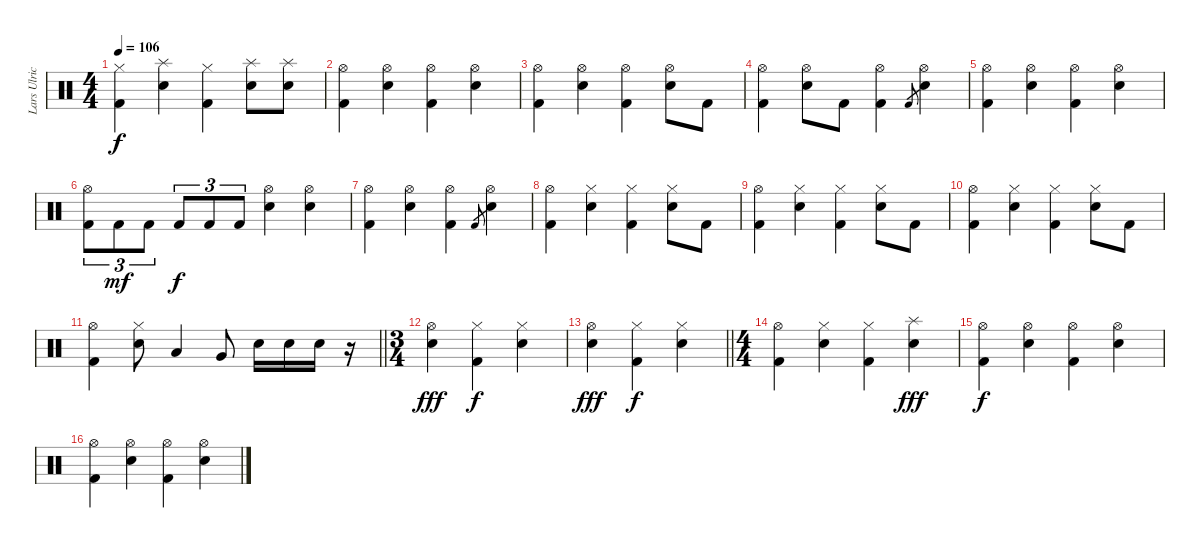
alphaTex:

\track ("Lars Ulrich" "Lars Ulric") {instrument percussion}
\staff {score}
\articulation defaults
\ts (4 4)
\tempo 106
\clef neutral
\ks c
("Hi-Hat (closed)" "Kick (hit) 2").4{dy f} ("Splash (hit)" "Electric Snare (hit)").4 ("Hi-Hat (closed)" "Kick (hit) 2").4 ("Splash (hit)" "Electric Snare (hit)").8 ("Splash (hit)" "Electric Snare (hit)").8 |
("Hi-Hat (open)" "Kick (hit) 2").4 ("Hi-Hat (open)" "Electric Snare (hit)").4 ("Hi-Hat (open)" "Kick (hit) 2").4 ("Hi-Hat (open)" "Electric Snare (hit)").4 |
("Hi-Hat (open)" "Kick (hit) 2").4 ("Hi-Hat (open)" "Electric Snare (hit)").4 ("Hi-Hat (open)" "Kick (hit) 2").4 ("Hi-Hat (open)" "Electric Snare (hit)").8 "Kick (hit) 2".8 |
("Hi-Hat (open)" "Kick (hit) 2").4 ("Hi-Hat (open)" "Electric Snare (hit)").8 "Kick (hit) 2".8 ("Hi-Hat (open)" "Kick (hit) 2").4 "Kick (hit) 2".8{gr} ("Hi-Hat (open)" "Electric Snare (hit)").4 |
("Hi-Hat (open)" "Kick (hit) 2").4 ("Hi-Hat (open)" "Electric Snare (hit)").4 ("Hi-Hat (open)" "Kick (hit) 2").4 ("Hi-Hat (open)" "Electric Snare (hit)").4 |
("Hi-Hat (open)" "Kick (hit) 2").8{tu (3 2)} "Kick (hit) 2".8{tu (3 2) dy mf} "Kick (hit) 2".8{tu (3 2)} "Kick (hit) 2".8{tu (3 2) dy f} "Kick (hit) 2".8{tu (3 2)} "Kick (hit) 2".8{tu (3 2)} ("Hi-Hat (open)" "Electric Snare (hit)").4 ("Hi-Hat (open)" "Electric Snare (hit)").4 |
("Hi-Hat (open)" "Kick (hit) 2").4 ("Hi-Hat (open)" "Electric Snare (hit)").4 ("Hi-Hat (open)" "Kick (hit) 2").4 "Kick (hit) 2".8{gr} ("Hi-Hat (open)" "Electric Snare (hit)").4 |
("Hi-Hat (open)" "Kick (hit) 2").4 ("Hi-Hat (closed)" "Electric Snare (hit)").4 ("Hi-Hat (closed)" "Kick (hit) 2").4 ("Hi-Hat (closed)" "Electric Snare (hit)").8 "Kick (hit) 2".8 |
("Hi-Hat (open)" "Kick (hit) 2").4 ("Hi-Hat (closed)" "Electric Snare (hit)").4 ("Hi-Hat (closed)" "Kick (hit) 2").4 ("Hi-Hat (closed)" "Electric Snare (hit)").8 "Kick (hit) 2".8 |
("Hi-Hat (open)" "Kick (hit) 2").4 ("Hi-Hat (closed)" "Electric Snare (hit)").4 ("Hi-Hat (closed)" "Kick (hit) 2").4 ("Hi-Hat (closed)" "Electric Snare (hit)").8 "Kick (hit) 2".8 |
\barLineRight lightlight
("Hi-Hat (open)" "Kick (hit) 2").4 ("Hi-Hat (closed)" "Electric Snare (hit)").8 "Low Tom (hit)".4 "Very Low Tom (hit)".8 "Electric Snare (hit)".16 "Electric Snare (hit)".16 "Electric Snare (hit)".16 r.16 |
\ts (3 4)
("Hi-Hat (open)" "Electric Snare (hit)").4{dy fff} ("Hi-Hat (closed)" "Kick (hit) 2").4{dy f} ("Hi-Hat (closed)" "Electric Snare (hit)").4 |
\barLineRight lightlight
("Hi-Hat (open)" "Electric Snare (hit)").4{dy fff} ("Hi-Hat (closed)" "Kick (hit) 2").4{dy f} ("Hi-Hat (closed)" "Electric Snare (hit)").4 |
\ts (4 4)
("Hi-Hat (open)" "Kick (hit) 2").4 ("Hi-Hat (closed)" "Electric Snare (hit)").4 ("Hi-Hat (closed)" "Kick (hit) 2").4 ("Splash (hit)" "Electric Snare (hit)").4{dy fff} |
("Hi-Hat (open)" "Kick (hit) 2").4{dy f} ("Hi-Hat (open)" "Electric Snare (hit)").4 ("Hi-Hat (open)" "Kick (hit) 2").4 ("Hi-Hat (open)" "Electric Snare (hit)").4 |
("Hi-Hat (open)" "Kick (hit) 2").4 ("Hi-Hat (open)" "Electric Snare (hit)").4 ("Hi-Hat (open)" "Kick (hit) 2").4 ("Hi-Hat (open)" "Electric Snare (hit)").4
